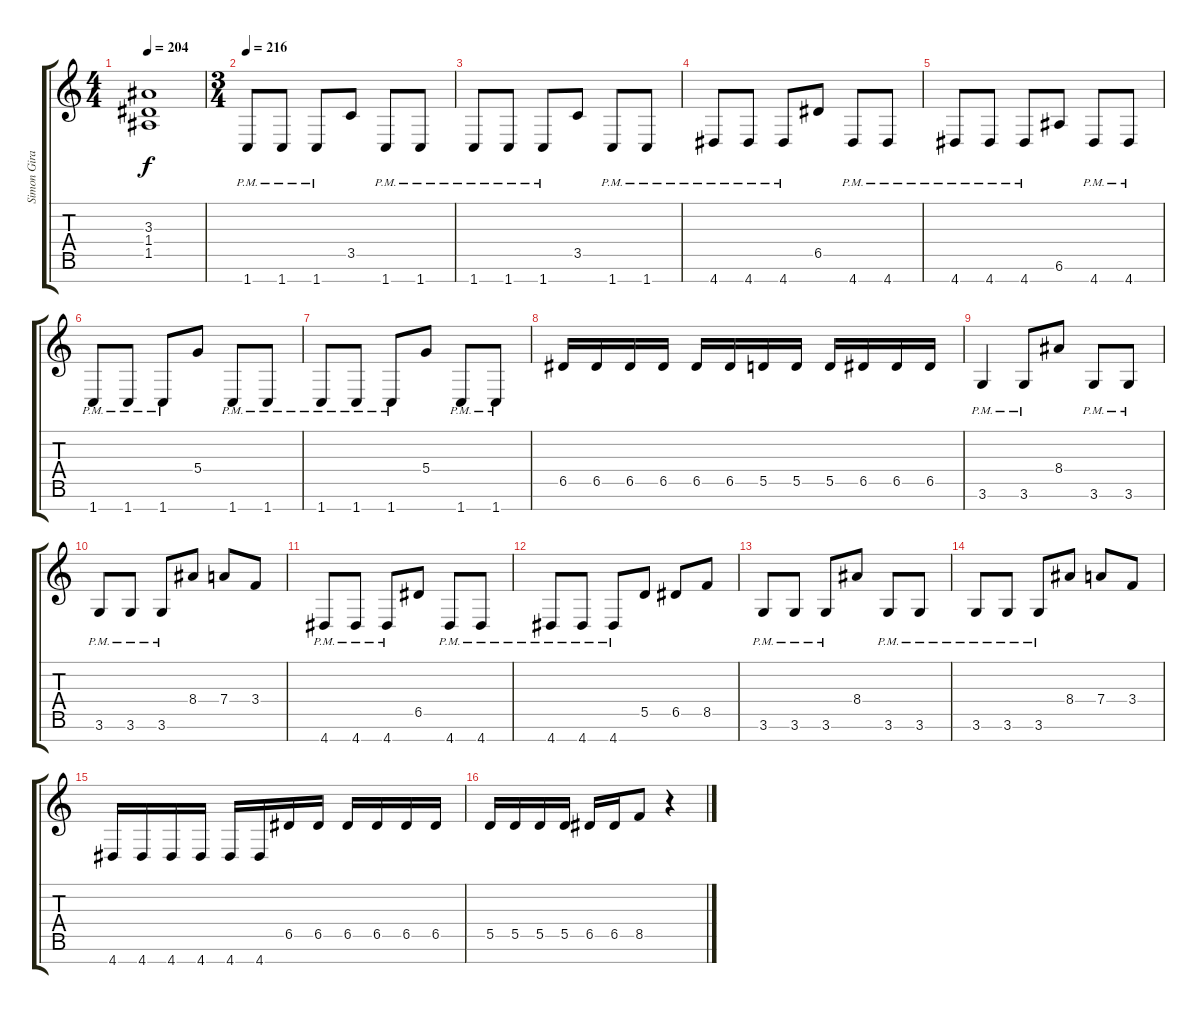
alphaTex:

\track ("Simon Girard" "Simon Gira") {instrument distortionguitar}
\staff {score tabs}
\tuning (E4 B3 G3 D3 A2 E2 B1) {hide}
\ts (4 4)
\tempo 204
\clef g2
\ks c
(3.3 1.4 1.5).1{dy f} |
\ts (3 4)
\tempo 216
1.7{pm}.8 1.7{pm}.8 1.7{pm}.8 3.5.8 1.7{pm}.8 1.7{pm}.8 |
1.7{pm}.8 1.7{pm}.8 1.7{pm}.8 3.5.8 1.7{pm}.8 1.7{pm}.8 |
4.7{pm}.8 4.7{pm}.8 4.7{pm}.8 6.5.8 4.7{pm}.8 4.7{pm}.8 |
4.7{pm}.8 4.7{pm}.8 4.7{pm}.8 6.6.8 4.7{pm}.8 4.7{pm}.8 |
1.7{pm}.8 1.7{pm}.8 1.7{pm}.8 5.4.8 1.7{pm}.8 1.7{pm}.8 |
1.7{pm}.8 1.7{pm}.8 1.7{pm}.8 5.4.8 1.7{pm}.8 1.7{pm}.8 |
6.5.16 6.5.16 6.5.16 6.5.16 6.5.16 6.5.16 5.5.16 5.5.16 5.5.16 6.5.16 6.5.16 6.5.16 |
3.6{pm}.4 3.6{pm}.8 8.4.8 3.6{pm}.8 3.6{pm}.8 |
3.6{pm}.8 3.6{pm}.8 3.6{pm}.8 8.4.8 7.4.8 3.4.8 |
4.7{pm}.8 4.7{pm}.8 4.7{pm}.8 6.5.8 4.7{pm}.8 4.7{pm}.8 |
4.7{pm}.8 4.7{pm}.8 4.7{pm}.8 5.5.8 6.5.8 8.5.8 |
3.6{pm}.8 3.6{pm}.8 3.6{pm}.8 8.4.8 3.6{pm}.8 3.6{pm}.8 |
3.6{pm}.8 3.6{pm}.8 3.6{pm}.8 8.4.8 7.4.8 3.4.8 |
4.7.16 4.7.16 4.7.16 4.7.16 4.7.16 4.7.16 6.5.16 6.5.16 6.5.16 6.5.16 6.5.16 6.5.16 |
5.5.16 5.5.16 5.5.16 5.5.16 6.5.16 6.5.16 8.5.8 r.4
